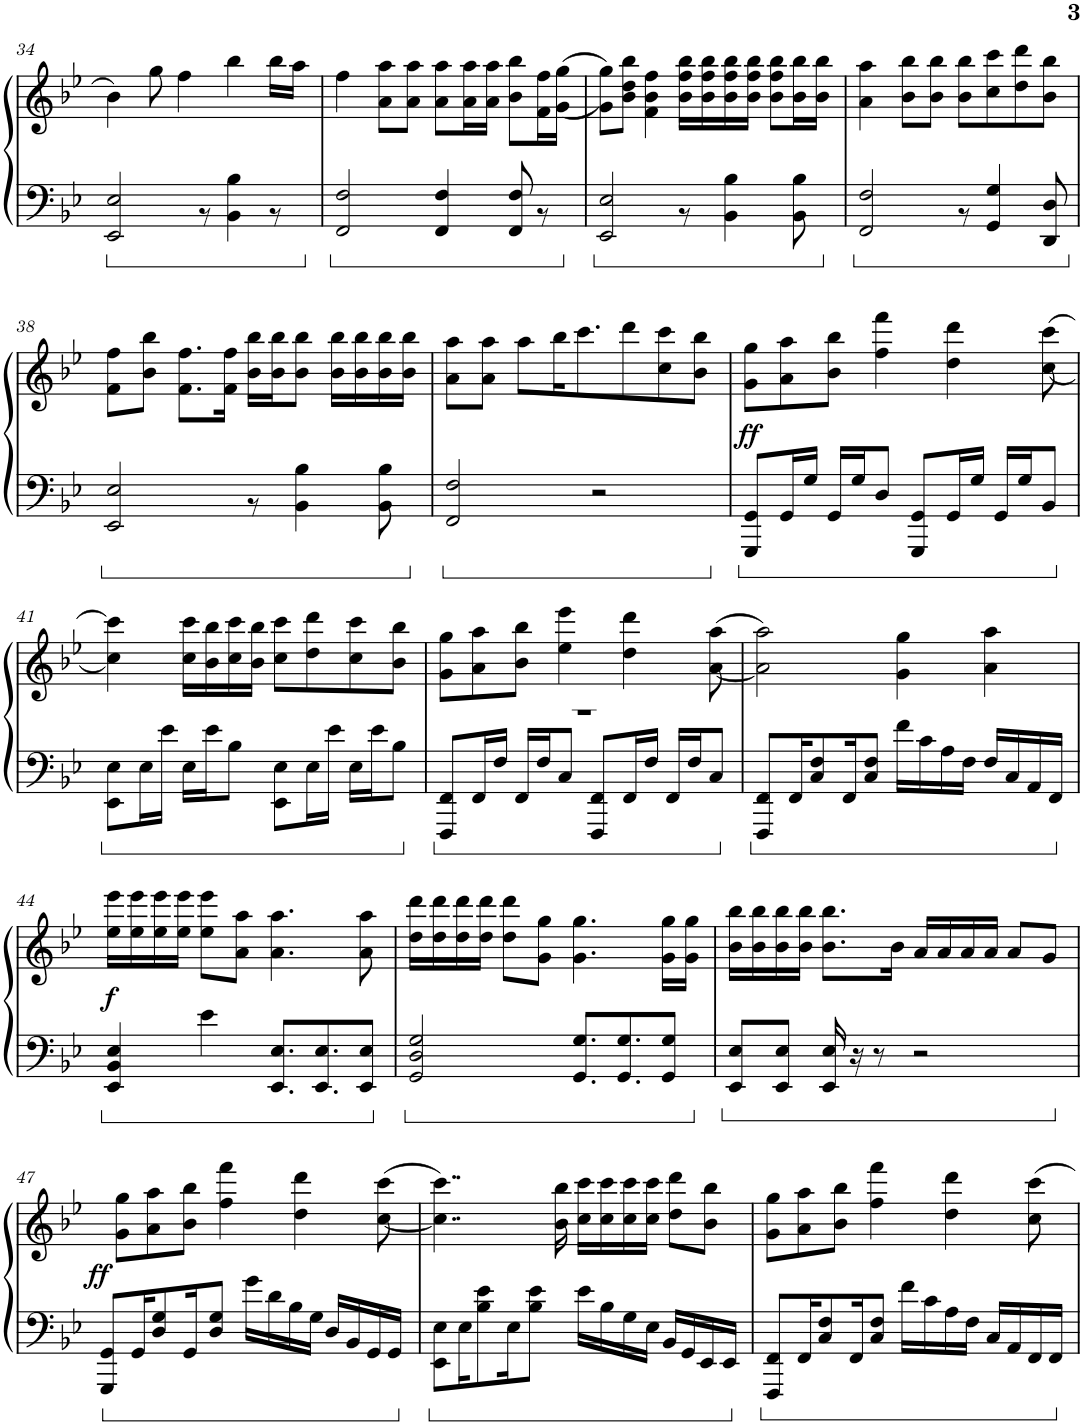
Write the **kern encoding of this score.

**kern	**kern	**dynam
*part1	*part1	*part1
*staff2	*staff1	*staff1/2
*I"Piano	*	*
*I'Pno.	*	*
!!LO:PB:g=z
*clefF4	*clefG2	*
*k[b-e-]	*k[b-e-]	*
*M4/4	*M4/4	*
=34	=34	=34
*^	*	*
1ryy	2EE-/ 2E-/	4b-\	.
.	.	8gg\	.
.	.	4ff\	.
.	8r	.	.
.	4BB-\ 4B-\	4bb-\	.
.	8r	16bb-\LL	.
.	.	16aa\JJ	.
=35	=35	=35	=35
1ryy	2FF/ 2F/	4ff\	.
.	.	8a\ 8aa\L	.
.	.	8a\ 8aa\J	.
.	4FF/ 4F/	8a\ 8aa\L	.
.	.	16a\ 16aa\L	.
.	.	16a\ 16aa\JJ	.
.	8FF/ 8F/	8b-\ 8bb-\L	.
.	8r	16f\ 16ff\L	.
.	.	(>(<16g\ 16gg\JJ	.
=36	=36	=36	=36
1ryy	2EE-/ 2E-/	8g\ 8gg\L))	.
.	.	8b-\ 8dd\ 8bb-\J	.
.	.	4f\ 4b-\ 4ff\	.
.	8r	16b-\ 16ff\ 16bb-\LL	.
.	.	16b-\ 16ff\ 16bb-\	.
.	4BB-\ 4B-\	16b-\ 16ff\ 16bb-\	.
.	.	16b-\ 16ff\ 16bb-\JJ	.
.	.	8b-\ 8ff\ 8bb-\L	.
.	8BB-\ 8B-\	16b-\ 16bb-\L	.
.	.	16b-\ 16bb-\JJ	.
=37	=37	=37	=37
1ryy	2FF/ 2F/	4a\ 4aa\	.
.	.	8b-\ 8bb-\L	.
.	.	8b-\ 8bb-\J	.
.	8r	8b-\ 8bb-\L	.
.	4GG/ 4G/	8cc\ 8ccc\	.
.	.	8dd\ 8ddd\	.
.	8DD/ 8D/	8b-\ 8bb-\J	.
!!LO:LB:g=z
=38	=38	=38	=38
1ryy	2EE-/ 2E-/	8f\ 8ff\L	.
.	.	8b-\ 8bb-\J	.
.	.	8.f\ 8.ff\L	.
.	.	16f\ 16ff\Jk	.
.	8r	16b-\ 16bb-\LL	.
.	.	16b-\ 16bb-\J	.
.	4BB-\ 4B-\	8b-\ 8bb-\J	.
.	.	16b-\ 16bb-\LL	.
.	.	16b-\ 16bb-\	.
.	8BB-\ 8B-\	16b-\ 16bb-\	.
.	.	16b-\ 16bb-\JJ	.
=39	=39	=39	=39
2ryy	2FF/ 2F/	8a\ 8aa\L	.
.	.	8a\ 8aa\J	.
.	.	8aa\L	.
.	.	16bb-\K	.
.	.	8.ccc\	.
2r	2ryy	.	.
.	.	8ddd\	.
.	.	8cc\ 8ccc\	.
.	.	8b-\ 8bb-\J	.
=40	=40	=40	=40
!	!	!	!LO:DY:b
1ryy	8GGG/ 8GG/L	8g\ 8gg\L	ff
.	16GG/L	8a\ 8aa\	.
.	16G/JJ	.	.
.	16GG/LL	8b-\ 8bb-\J	.
.	16G/J	.	.
.	8D/J	4ff\ 4fff\	.
.	8GGG/ 8GG/L	.	.
.	16GG/L	4dd\ 4ddd\	.
.	16G/JJ	.	.
.	16GG/LL	.	.
.	16G/J	.	.
.	8BB-/J	(>(<8cc\ 8ccc\	.
!!LO:LB:g=z
=41	=41	=41	=41
1ryy	8EE-\ 8E-\L	4cc\ 4ccc\))	.
.	16E-\L	.	.
.	16e-\JJ	.	.
.	16E-\LL	16cc\ 16ccc\LL	.
.	16e-\J	16b-\ 16bb-\	.
.	8B-\J	16cc\ 16ccc\	.
.	.	16b-\ 16bb-\JJ	.
.	8EE-\ 8E-\L	8cc\ 8ccc\L	.
.	16E-\L	8dd\ 8ddd\	.
.	16e-\JJ	.	.
.	16E-\LL	8cc\ 8ccc\	.
.	16e-\J	.	.
.	8B-\J	8b-\ 8bb-\J	.
=42	=42	=42	=42
1r	8FFF/ 8FF/L	8g\ 8gg\L	.
.	16FF/L	8a\ 8aa\	.
.	16F/JJ	.	.
.	16FF/LL	8b-\ 8bb-\J	.
.	16F/J	.	.
.	8C/J	4ee-\ 4eee-\	.
.	8FFF/ 8FF/L	.	.
.	16FF/L	4dd\ 4ddd\	.
.	16F/JJ	.	.
.	16FF/LL	.	.
.	16F/J	.	.
.	8C/J	(>[8a\ 8aa\	.
=43	=43	=43	=43
2ryy	8FFF/ 8FF/L	2a\] 2aa\)	.
.	16FF/K	.	.
.	8C/ 8F/	.	.
.	16FF/K	.	.
.	8C/ 8F/J	.	.
2ryy	16f\LL	4g\ 4gg\	.
.	16c\	.	.
.	16A\	.	.
.	16F\JJ	.	.
.	16F/LL	4a\ 4aa\	.
.	16C/	.	.
.	16AA/	.	.
.	16FF/JJ	.	.
!!LO:LB:g=z
=44	=44	=44	=44
!	!	!	!LO:DY:b
1ryy	4EE-/ 4BB-/ 4E-/	16ee-\ 16eee-\LL	f
.	.	16ee-\ 16eee-\	.
.	.	16ee-\ 16eee-\	.
.	.	16ee-\ 16eee-\JJ	.
.	4e-\	8ee-\ 8eee-\L	.
.	.	8a\ 8aa\J	.
.	8.EE-/ 8.E-/L	4.a\ 4.aa\	.
.	8.EE-/ 8.E-/	.	.
.	8EE-/ 8E-/J	8a\ 8aa\	.
=45	=45	=45	=45
2ryy	2GG/ 2D/ 2G/	16dd\ 16ddd\LL	.
.	.	16dd\ 16ddd\	.
.	.	16dd\ 16ddd\	.
.	.	16dd\ 16ddd\JJ	.
.	.	8dd\ 8ddd\L	.
.	.	8g\ 8gg\J	.
8.ryy	8.GG/ 8.G/L	4.g\ 4.gg\	.
8.ryy	8.GG/ 8.G/	.	.
8ryy	8GG/ 8G/J	16g\ 16gg\LL	.
.	.	16g\ 16gg\JJ	.
=46	=46	=46	=46
4ryy	8EE-/ 8E-/L	16b-\ 16bb-\LL	.
.	.	16b-\ 16bb-\	.
.	8EE-/ 8E-/J	16b-\ 16bb-\	.
.	.	16b-\ 16bb-\JJ	.
16ryy	16EE-/ 16E-/	8.b-\ 8.bb-\L	.
16r	2ryy	.	.
8r	.	.	.
.	.	16b-\Jk	.
2r	.	16a/LL	.
.	.	16a/	.
.	.	16a/	.
.	.	16a/JJ	.
.	.	8a/L	.
.	8.ryy	.	.
.	.	8g/J	.
!!LO:LB:g=z
=47	=47	=47	=47
!	!	!	!LO:DY:b
2ryy	8GGG/ 8GG/L	8g\ 8gg\L	ff
.	16GG/K	8a\ 8aa\	.
.	8D/ 8G/	.	.
.	.	8b-\ 8bb-\J	.
.	16GG/K	.	.
.	8D/ 8G/J	4ff\ 4fff\	.
2ryy	16g\LL	.	.
.	16d\	.	.
.	16B-\	4dd\ 4ddd\	.
.	16G\JJ	.	.
.	16D/LL	.	.
.	16BB-/	.	.
.	16GG/	([8cc\ 8ccc\	.
.	16GG/JJ	.	.
=48	=48	=48	=48
!	!	!LO:TX:a:t=.	!
!	!	!LO:TX:a:t=.	!
2ryy	8EE-\ 8E-\L	4.cc\] 4.ccc\)	.
.	16E-\K	.	.
.	8B-\ 8e-\	.	.
.	16E-\K	.	.
.	8B-\ 8e-\J	16b-\ 16bb-\	.
.	.	16cc\ 16ccc\LL	.
2ryy	16e-\LL	16cc\ 16ccc\	.
.	16B-\	16cc\ 16ccc\	.
.	16G\	16cc\ 16ccc\JJ	.
.	16E-\JJ	8dd\ 8ddd\L	.
.	16BB-/LL	.	.
.	16GG/	8b-\ 8bb-\J	.
.	16EE-/	.	.
.	16EE-/JJ	16ryy	.
=49	=49	=49	=49
2ryy	8FFF/ 8FF/L	8g\ 8gg\L	.
.	16FF/K	8a\ 8aa\	.
.	8C/ 8F/	.	.
.	.	8b-\ 8bb-\J	.
.	16FF/K	.	.
.	8C/ 8F/J	4ff\ 4fff\	.
2ryy	16f\LL	.	.
.	16c\	.	.
.	16A\	4dd\ 4ddd\	.
.	16F\JJ	.	.
.	16C/LL	.	.
.	16AA/	.	.
.	16FF/	8cc\ 8ccc\	.
.	16FF/JJ	.	.
*v	*v	*	*
=	=	=
*-	*-	*-
